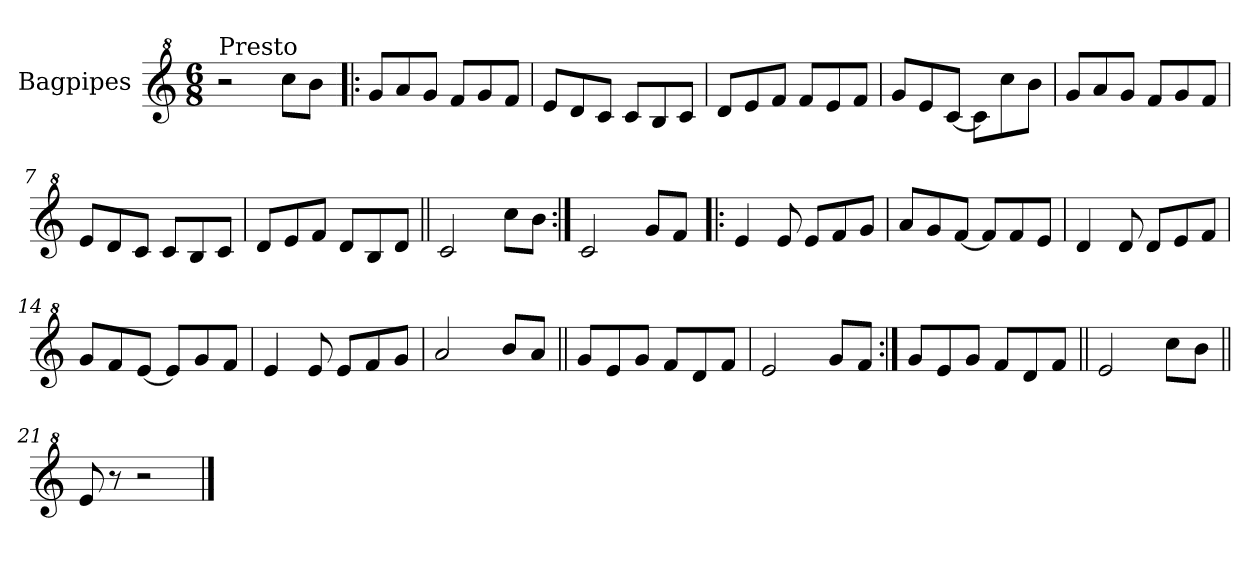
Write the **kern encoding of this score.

**kern
*part1
*staff1
*I"Bagpipes
*I'Bag
*clefG^2
*k[]
*C:
*M6/8
=1
!LO:TX:a:t=Presto
2r
8ccc\L
8bb\J
=2!|:
8gg/L
8aa/
8gg/J
8ff/L
8gg/
8ff/J
=3
8ee/L
8dd/
8cc/J
8cc/L
8b/
8cc/J
=4
8dd/L
8ee/
8ff/J
8ff/L
8ee/
8ff/J
=5
8gg/L
8ee/
[8cc/J
8cc\L]
8ccc\
8bb\J
=6
8gg/L
8aa/
8gg/J
8ff/L
8gg/
8ff/J
=7
8ee/L
8dd/
8cc/J
8cc/L
8b/
8cc/J
!!LO:LB:g=z
=8
8dd/L
8ee/
8ff/J
8dd/L
8b/
8dd/J
=9||
2cc/
8ccc\L
8bb\J
=10:|!
2cc/
8gg/L
8ff/J
=11!|:
4ee/
8ee/
8ee/L
8ff/
8gg/J
=12
8aa/L
8gg/
[8ff/J
8ff/L]
8ff/
8ee/J
=13
4dd/
8dd/
8dd/L
8ee/
8ff/J
=14
8gg/L
8ff/
[8ee/J
8ee/L]
8gg/
8ff/J
!!LO:LB:g=z
=15
4ee/
8ee/
8ee/L
8ff/
8gg/J
=16
2aa/
8bb/L
8aa/J
=17||
8gg/L
8ee/
8gg/J
8ff/L
8dd/
8ff/J
=18
2ee/
8gg/L
8ff/J
=19:|!
8gg/L
8ee/
8gg/J
8ff/L
8dd/
8ff/J
=20||
2ee/
8ccc\L
8bb\J
=21||
8ee/
8r
2r
==
*-
